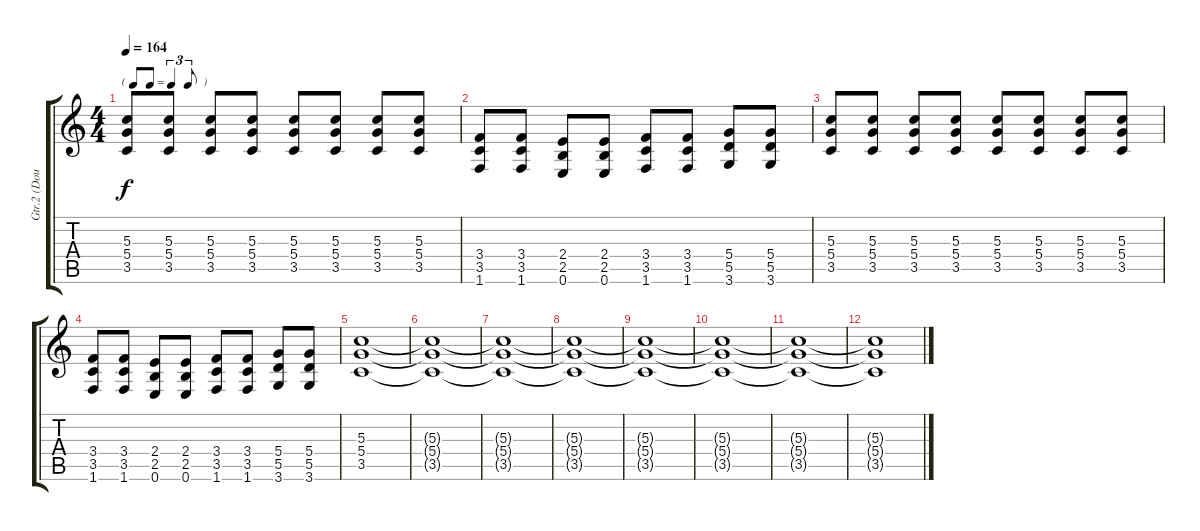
\track ("Gtr.2 (Doubled)" "Gtr.2 (Dou") {instrument overdrivenguitar}
\staff {score tabs}
\tuning (E4 B3 G3 D3 A2 E2) {hide}
\ts (4 4)
\tf triplet8th
\tempo 164
\clef g2
\ks c
(5.3 5.4 3.5).8{dy f} (5.3 5.4 3.5).8 (5.3 5.4 3.5).8 (5.3 5.4 3.5).8 (5.3 5.4 3.5).8 (5.3 5.4 3.5).8 (5.3 5.4 3.5).8 (5.3 5.4 3.5).8 |
(3.4 3.5 1.6).8 (3.4 3.5 1.6).8 (2.4 2.5 0.6).8 (2.4 2.5 0.6).8 (3.4 3.5 1.6).8 (3.4 3.5 1.6).8 (5.4 5.5 3.6).8 (5.4 5.5 3.6).8 |
(5.3 5.4 3.5).8 (5.3 5.4 3.5).8 (5.3 5.4 3.5).8 (5.3 5.4 3.5).8 (5.3 5.4 3.5).8 (5.3 5.4 3.5).8 (5.3 5.4 3.5).8 (5.3 5.4 3.5).8 |
(3.4 3.5 1.6).8 (3.4 3.5 1.6).8 (2.4 2.5 0.6).8 (2.4 2.5 0.6).8 (3.4 3.5 1.6).8 (3.4 3.5 1.6).8 (5.4 5.5 3.6).8 (5.4 5.5 3.6).8 |
(5.3 5.4 3.5).1 |
(5.3{t} 5.4{t} 3.5{t}).1 |
(5.3{t} 5.4{t} 3.5{t}).1 |
(5.3{t} 5.4{t} 3.5{t}).1 |
(5.3{t} 5.4{t} 3.5{t}).1{volume 7} |
(5.3{t} 5.4{t} 3.5{t}).1 |
(5.3{t} 5.4{t} 3.5{t}).1{volume 0} |
(5.3{t} 5.4{t} 3.5{t}).1
